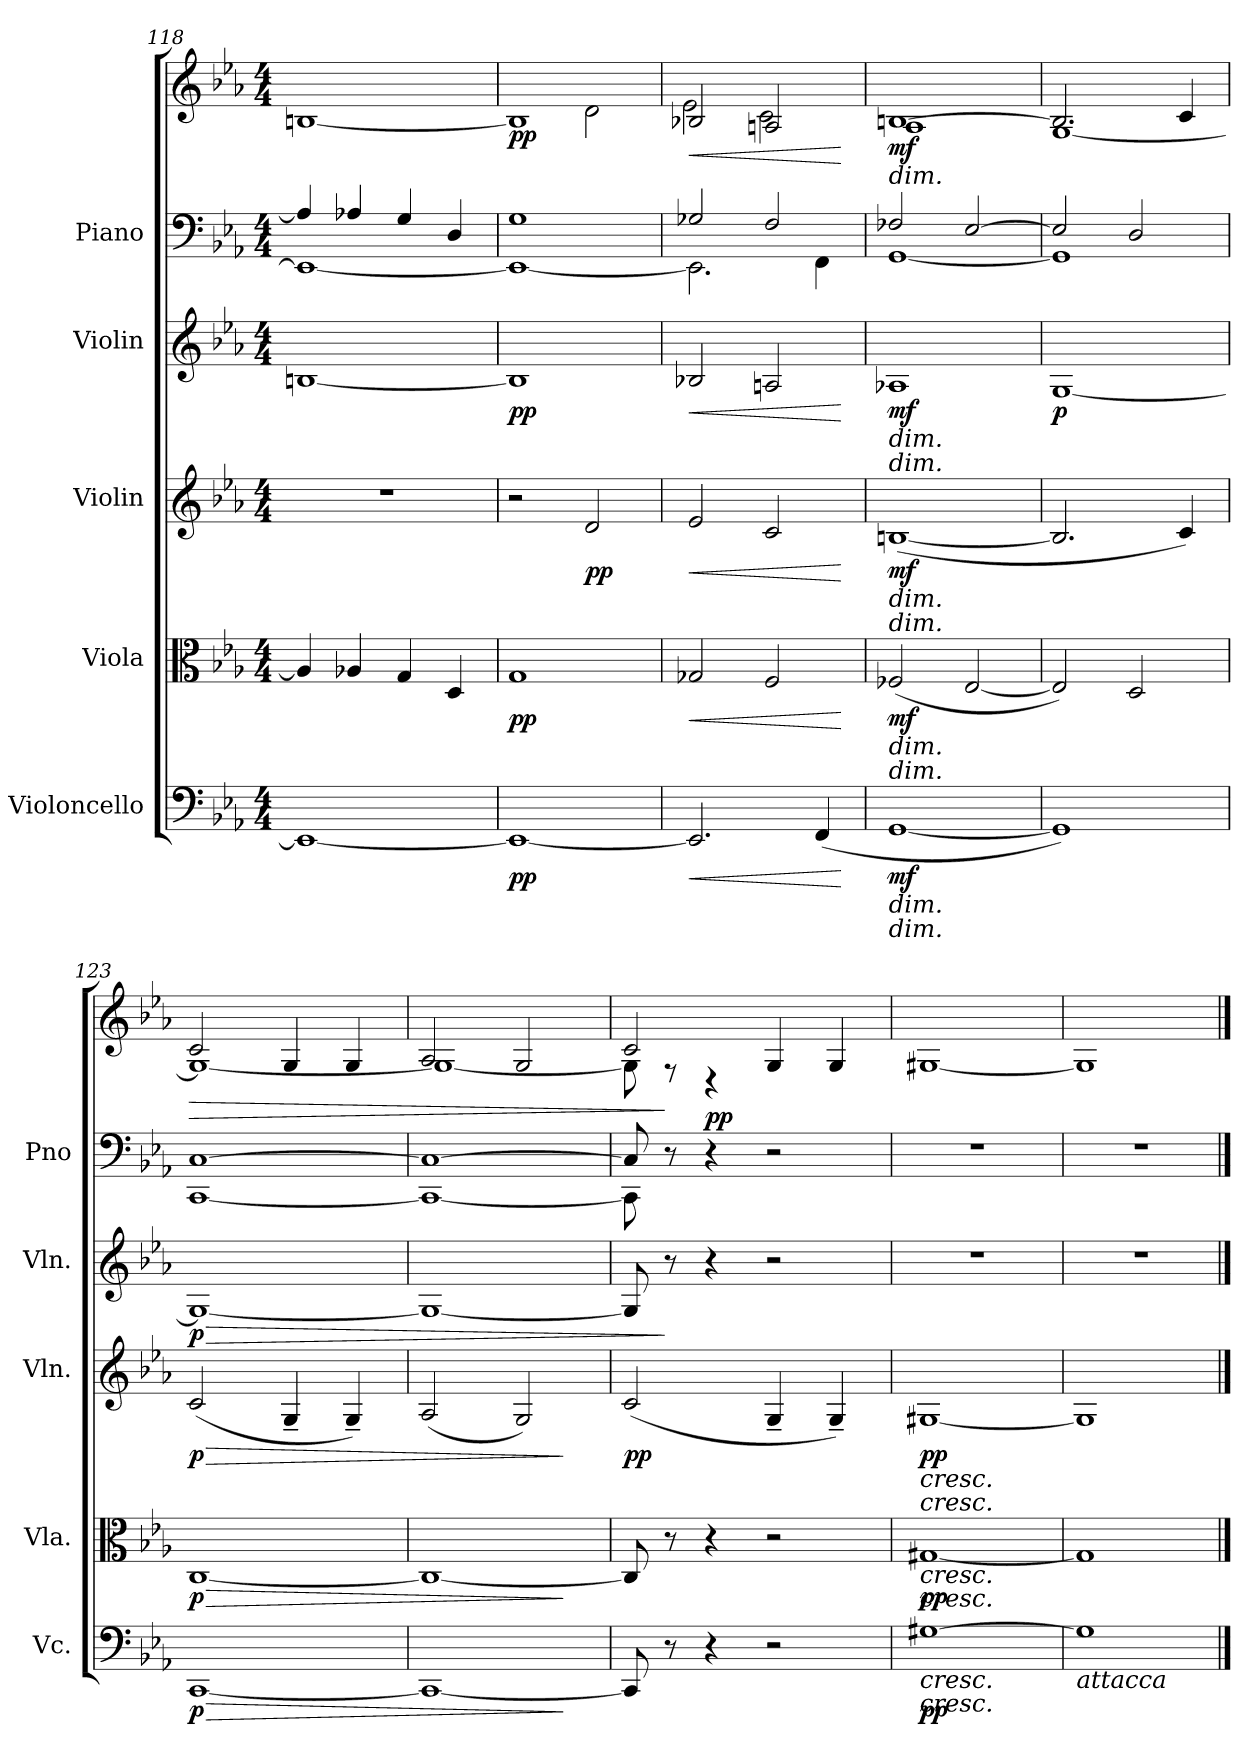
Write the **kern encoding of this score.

**kern	**dynam	**kern	**dynam	**kern	**dynam	**kern	**dynam	**kern	**kern	**dynam
*part5	*part5	*part4	*part4	*part3	*part3	*part2	*part2	*part1	*part1	*part1
*staff6	*staff6	*staff5	*staff5	*staff4	*staff4	*staff3	*staff3	*staff2	*staff1	*staff1/2
*I"Violoncello	*	*I"Viola	*	*I"Violin	*	*I"Violin	*	*I"Piano	*	*
*I'Vc.	*	*I'Vla.	*	*I'Vln.	*	*I'Vln.	*	*I'Pno	*	*
*clefF4	*	*clefC3	*	*clefG2	*	*clefG2	*	*clefF4	*clefG2	*
*k[b-e-a-]	*	*k[b-e-a-]	*	*k[b-e-a-]	*	*k[b-e-a-]	*	*k[b-e-a-]	*k[b-e-a-]	*
*M4/4	*	*M4/4	*	*M4/4	*	*M4/4	*	*M4/4	*M4/4	*
=118	=118	=118	=118	=118	=118	=118	=118	=118	=118	=118
*	*	*	*	*	*	*	*	*^	*	*
1EE-_	.	4A/]	.	1r	.	[1Bn	.	4A/]	1EE-_	[1Bn	.
.	.	4A-X/	.	.	.	.	.	4A-X/	.	.	.
.	.	4G/	.	.	.	.	.	4G/	.	.	.
.	.	4D/	.	.	.	.	.	4D/	.	.	.
=119	=119	=119	=119	=119	=119	=119	=119	=119	=119	=119	=119
*	*	*	*	*	*	*	*	*	*	*^	*
!	!LO:DY:b	!	!LO:DY:b	!	!	!	!LO:DY:b	!	!	!	!	!LO:DY:b
1EE-_	pp	1G	pp	2r	.	1B]	pp	1G	1EE-_	1B]	2ryy	pp
!	!	!	!	!	!LO:DY:b	!	!	!	!	!	!	!
.	.	.	.	2d/	pp	.	.	.	.	.	2d\	.
=120	=120	=120	=120	=120	=120	=120	=120	=120	=120	=120	=120	=120
!	!LO:HP:b	!	!LO:HP:b	!	!LO:HP:b	!	!LO:HP:b	!	!	!	!	!LO:HP:b
2.EE-/]	<	2G-X/	<	2e-/	<	2B-X/	<	2G-X/	2.EE-\]	2B-X/	2e-\	<
.	.	2F/	.	2c/	.	2An/	.	2F/	.	2An/	2c\	.
(<4FF/	.	.	.	.	.	.	.	.	4FF\	.	.	.
*	*	*	*	*	*	*	*	*v	*v	*	*	*
*	*	*	*	*	*	*	*	*	*v	*v	*
.	[	.	[	.	[	.	[	.	.	[
!!LO:LB:g=z
=121	=121	=121	=121	=121	=121	=121	=121	=121	=121	=121
*	*	*	*	*	*	*	*	*^	*^	*
!	!	!	!	!	!	!	!	!	!	!LO:TX:b:i:t=dim.	!	!
!	!	!	!	!	!	!LO:TX:b:i:t=dim.	!	!	!	!	!	!
!	!	!	!	!	!	!LO:TX:b:i:t=dim.	!	!	!	!	!	!
!	!	!	!	!LO:TX:b:i:t=dim.	!	!	!	!	!	!	!	!
!	!	!	!	!LO:TX:b:i:t=dim.	!	!	!	!	!	!	!	!
!	!	!LO:TX:b:i:t=dim.	!	!	!	!	!	!	!	!	!	!
!	!	!LO:TX:b:i:t=dim.	!	!	!	!	!	!	!	!	!	!
!LO:TX:b:i:t=dim.	!	!	!	!	!	!	!	!	!	!	!	!
!LO:TX:b:i:t=dim.	!	!	!	!	!	!	!	!	!	!	!	!
!	!LO:DY:b	!	!LO:DY:b	!	!LO:DY:b	!	!LO:DY:b	!	!	!	!	!LO:DY:b
[1GG	mf	(<2F-X/	mf	(<[1Bn	mf	1A-X	mf	2F-X/	[1GG	[1Bn	1A-	mf
.	.	[2E-/	.	.	.	.	.	[2E-/	.	.	.	.
=122	=122	=122	=122	=122	=122	=122	=122	=122	=122	=122	=122	=122
!	!	!	!	!	!	!	!LO:DY:b	!	!	!	!	!
1GG])	.	2E-/])	.	2.B/]	.	[1G	p	2E-/]	1GG]	2.B/]	[1G	.
.	.	2D/	.	.	.	.	.	2D/	.	.	.	.
.	.	.	.	4c/)	.	.	.	.	.	4c/	.	.
=123	=123	=123	=123	=123	=123	=123	=123	=123	=123	=123	=123	=123
!	!LO:HP:b	!	!LO:HP:b	!	!LO:HP:b	!	!LO:HP:b	!	!	!	!	!LO:HP:b
!	!LO:DY:n=1:b	!	!LO:DY:n=1:b	!	!LO:DY:n=1:b	!	!LO:DY:n=1:b	!	!	!	!	!
[1CC	> p	[1C	> p	(<2c/	> p	1G_	> p	[1C	[1CC	2c/	1G_	>
.	.	.	.	4G~/	.	.	.	.	.	4G/	.	.
.	.	.	.	4G~/)	.	.	.	.	.	4G/	.	.
=124	=124	=124	=124	=124	=124	=124	=124	=124	=124	=124	=124	=124
1CC_	.	1C_	.	(<2A-/	.	1G_	.	1C_	1CC_	2A-/	1G_	.
.	.	.	.	2G/)	.	.	.	.	.	2G/	.	.
*	*	*	*	*	*	*	*	*v	*v	*	*	*
*	*	*	*	*	*	*	*	*	*v	*v	*
.	]	.	]	.	]	.	.	.	.	.
=125	=125	=125	=125	=125	=125	=125	=125	=125	=125	=125
*	*	*	*	*	*	*	*	*^	*^	*
!	!	!	!	!	!LO:DY:b	!	!	!	!	!	!	!
8CC/]	.	8C/]	.	(<2c/	pp	8G/]	.	8C/]	8CC\]	2c/	8G\]	.
8r	.	8r	.	.	.	8r	]	8r	2..ryy	.	8r	]
!	!	!	!	!	!	!	!	!	!	!	!	!LO:DY:a=2
4r	.	4r	.	.	.	4r	.	4r	.	.	4r	pp
2r	.	2r	.	4G~/	.	2r	.	2r	.	4G/	2ryy	.
.	.	.	.	4G~/)	.	.	.	.	.	4G/	.	.
*	*	*	*	*	*	*	*	*v	*v	*	*	*
*	*	*	*	*	*	*	*	*	*v	*v	*
=126	=126	=126	=126	=126	=126	=126	=126	=126	=126	=126
!	!	!	!	!LO:TX:b:i:t=cresc.	!	!	!	!	!	!
!	!	!	!	!LO:TX:b:i:t=cresc.	!	!	!	!	!	!
!	!	!LO:TX:b:i:t=cresc.	!	!	!	!	!	!	!	!
!	!	!LO:TX:b:i:t=cresc.	!	!	!	!	!	!	!	!
!LO:TX:b:i:t=cresc.	!	!	!	!	!	!	!	!	!	!
!LO:TX:b:i:t=cresc.	!	!	!	!	!	!	!	!	!	!
!	!LO:DY:b	!	!LO:DY:b	!	!LO:DY:b	!	!	!	!	!
[1G#X	pp	[1G#X	pp	[1G#X	pp	1r	.	1r	[1G#X	.
=127	=127	=127	=127	=127	=127	=127	=127	=127	=127	=127
!LO:TX:b:i:t=attacca	!	!	!	!	!	!	!	!	!	!
1G#]	.	1G#]	.	1G#]	.	1r	.	1r	1G#]	.
==	==	==	==	==	==	==	==	==	==	==
*-	*-	*-	*-	*-	*-	*-	*-	*-	*-	*-
